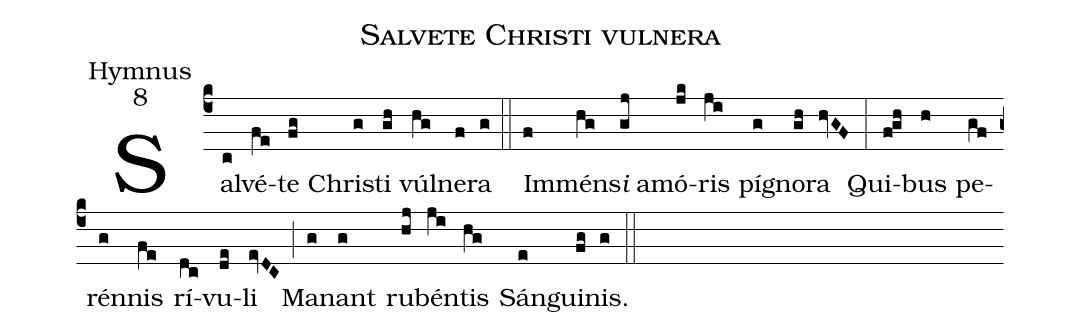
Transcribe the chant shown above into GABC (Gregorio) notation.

name:Salvete Christi vulnera;
office-part:Hymnus;
mode:8;
%%
(c4) Sal(c)vé(fe)te(fg) Chri(g)sti(gh) vúl(hg)ne(f)ra(g) (::)
Im(f)mén(hg)s<i>i</i> a(gj)mó(jk)ris(ji) pí(g)gno(gh)ra(hvGF) (:)
Qui(f!gh)bus(h) pe(gf)rén(g)nis(fe) rí(dc)vu(de)li(evDC) (;) Ma(g)nant(g) ru(hj)bén(ji)tis(hg) Sán(e)gui(fg)nis.(g) (::)
